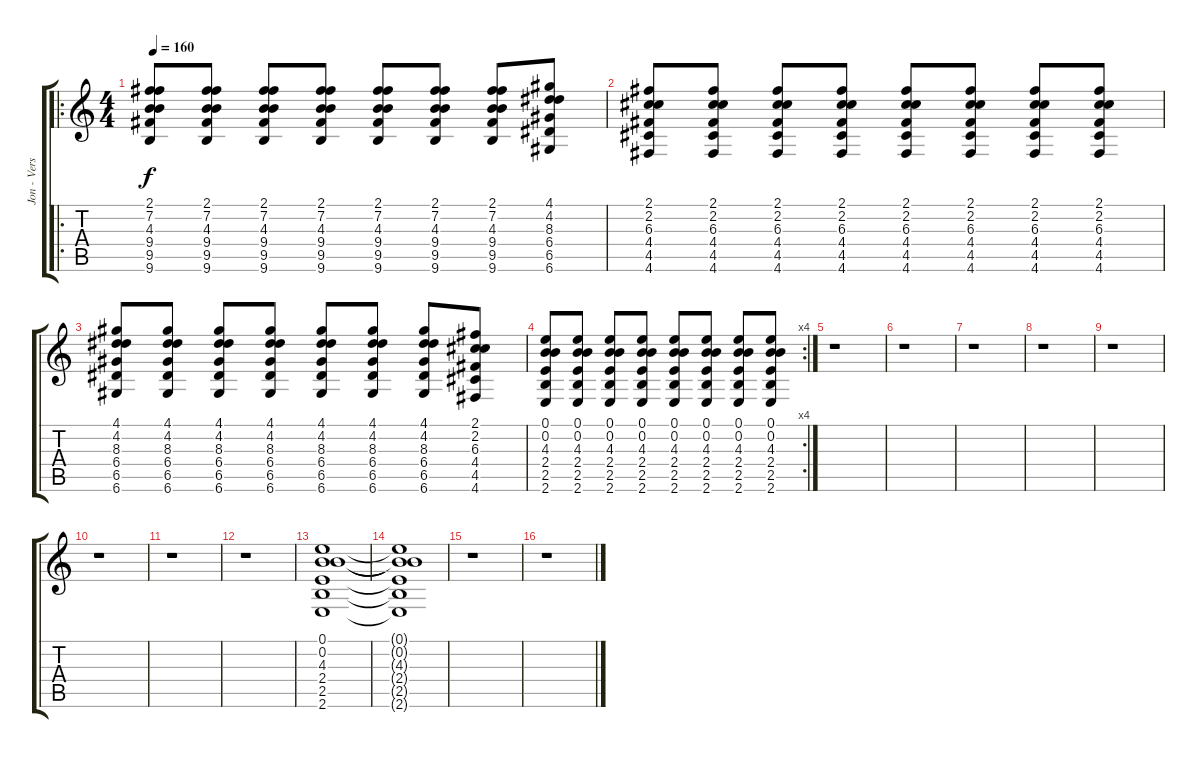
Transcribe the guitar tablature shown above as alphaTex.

\track ("Jon - Verse" "Jon - Vers") {instrument electricguitarmuted}
\staff {score tabs}
\tuning (E4 B3 G3 D3 A2 D2) {hide}
\ro
\ts (4 4)
\tempo 160
\clef g2
\ks c
(2.1 7.2 4.3 9.4 9.5 9.6).8{dy f} (2.1 7.2 4.3 9.4 9.5 9.6).8 (2.1 7.2 4.3 9.4 9.5 9.6).8 (2.1 7.2 4.3 9.4 9.5 9.6).8 (2.1 7.2 4.3 9.4 9.5 9.6).8 (2.1 7.2 4.3 9.4 9.5 9.6).8 (2.1 7.2 4.3 9.4 9.5 9.6).8 (4.1 4.2 8.3 6.4 6.5 6.6).8 |
(2.1 2.2 6.3 4.4 4.5 4.6).8 (2.1 2.2 6.3 4.4 4.5 4.6).8 (2.1 2.2 6.3 4.4 4.5 4.6).8 (2.1 2.2 6.3 4.4 4.5 4.6).8 (2.1 2.2 6.3 4.4 4.5 4.6).8 (2.1 2.2 6.3 4.4 4.5 4.6).8 (2.1 2.2 6.3 4.4 4.5 4.6).8 (2.1 2.2 6.3 4.4 4.5 4.6).8 |
(4.1 4.2 8.3 6.4 6.5 6.6).8 (4.1 4.2 8.3 6.4 6.5 6.6).8 (4.1 4.2 8.3 6.4 6.5 6.6).8 (4.1 4.2 8.3 6.4 6.5 6.6).8 (4.1 4.2 8.3 6.4 6.5 6.6).8 (4.1 4.2 8.3 6.4 6.5 6.6).8 (4.1 4.2 8.3 6.4 6.5 6.6).8 (2.1 2.2 6.3 4.4 4.5 4.6).8 |
\rc 4
(0.1 0.2 4.3 2.4 2.5 2.6).8 (0.1 0.2 4.3 2.4 2.5 2.6).8 (0.1 0.2 4.3 2.4 2.5 2.6).8 (0.1 0.2 4.3 2.4 2.5 2.6).8 (0.1 0.2 4.3 2.4 2.5 2.6).8 (0.1 0.2 4.3 2.4 2.5 2.6).8 (0.1 0.2 4.3 2.4 2.5 2.6).8 (0.1 0.2 4.3 2.4 2.5 2.6).8 |
r.1 |
r.1 |
r.1 |
r.1 |
r.1 |
r.1 |
r.1 |
r.1 |
(0.1 0.2 4.3 2.4 2.5 2.6).1 |
(0.1{t} 0.2{t} 4.3{t} 2.4{t} 2.5{t} 2.6{t}).1 |
r.1 |
r.1
